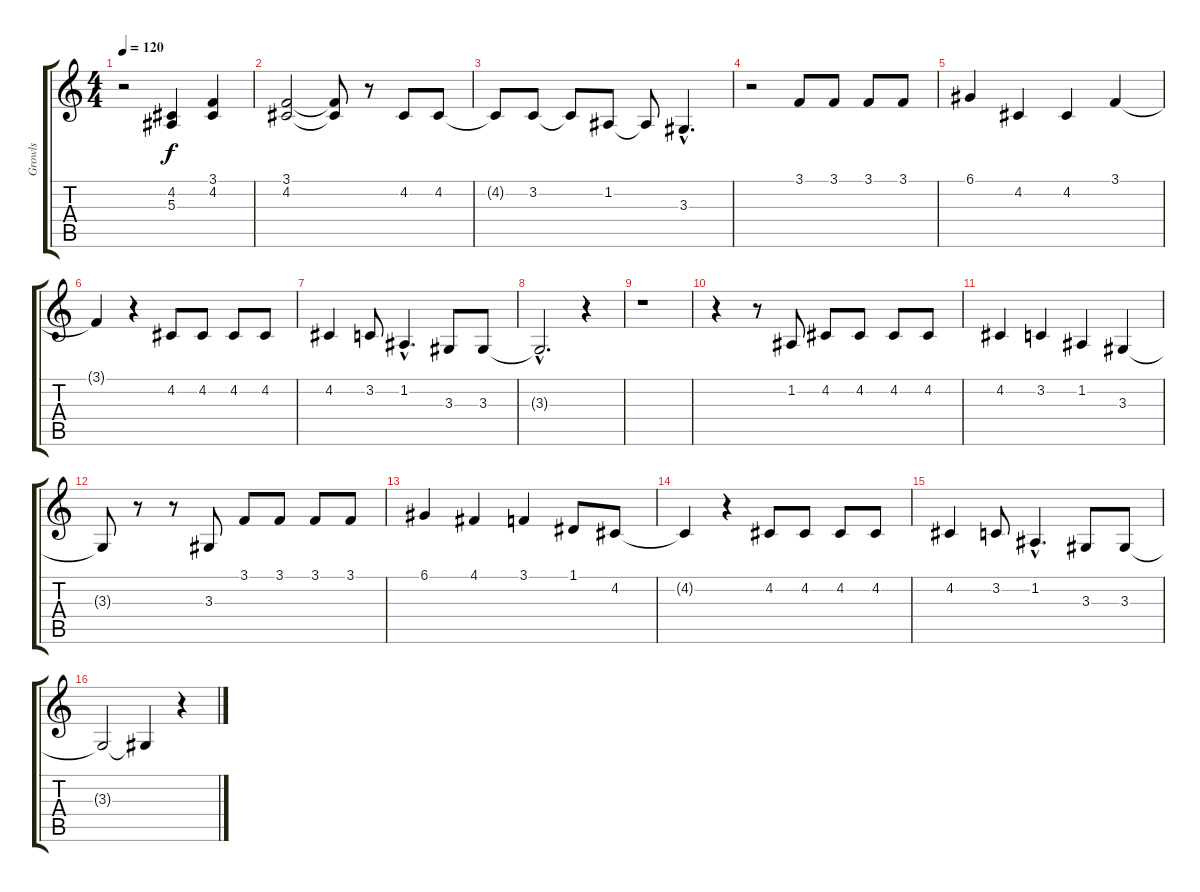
\track ("Growls" "Growls") {instrument gunshot}
\staff {score tabs}
\tuning (D4 A3 F3 C3 G2 D2) {hide}
\ts (4 4)
\tempo 120
\clef g2
\ks c
r.2{dy f} (4.2 5.3).4 (3.1 4.2).4 |
(3.1 4.2).2 (3.1{t} 4.2{t}).8 r.8 4.2.8 4.2.8 |
4.2{t}.8 3.2.8 3.2{t}.8 1.2.8 1.2{t}.8 3.3{hac}.4{d} |
r.2 3.1.8 3.1.8 3.1.8 3.1.8 |
6.1.4 4.2.4 4.2.4 3.1.4 |
3.1{t}.4 r.4 4.2.8 4.2.8 4.2.8 4.2.8 |
4.2.4 3.2.8 1.2{hac}.4{d} 3.3.8 3.3.8 |
3.3{hac t}.2{d} r.4 |
r.1 |
r.4 r.8 1.2.8 4.2.8 4.2.8 4.2.8 4.2.8 |
4.2.4 3.2.4 1.2.4 3.3.4 |
3.3{t}.8 r.8 r.8 3.3.8 3.1.8 3.1.8 3.1.8 3.1.8 |
6.1.4 4.1.4 3.1.4 1.1.8 4.2.8 |
4.2{t}.4 r.4 4.2.8 4.2.8 4.2.8 4.2.8 |
4.2.4 3.2.8 1.2{hac}.4{d} 3.3.8 3.3.8 |
3.3{t}.2 3.3{t}.4 r.4
